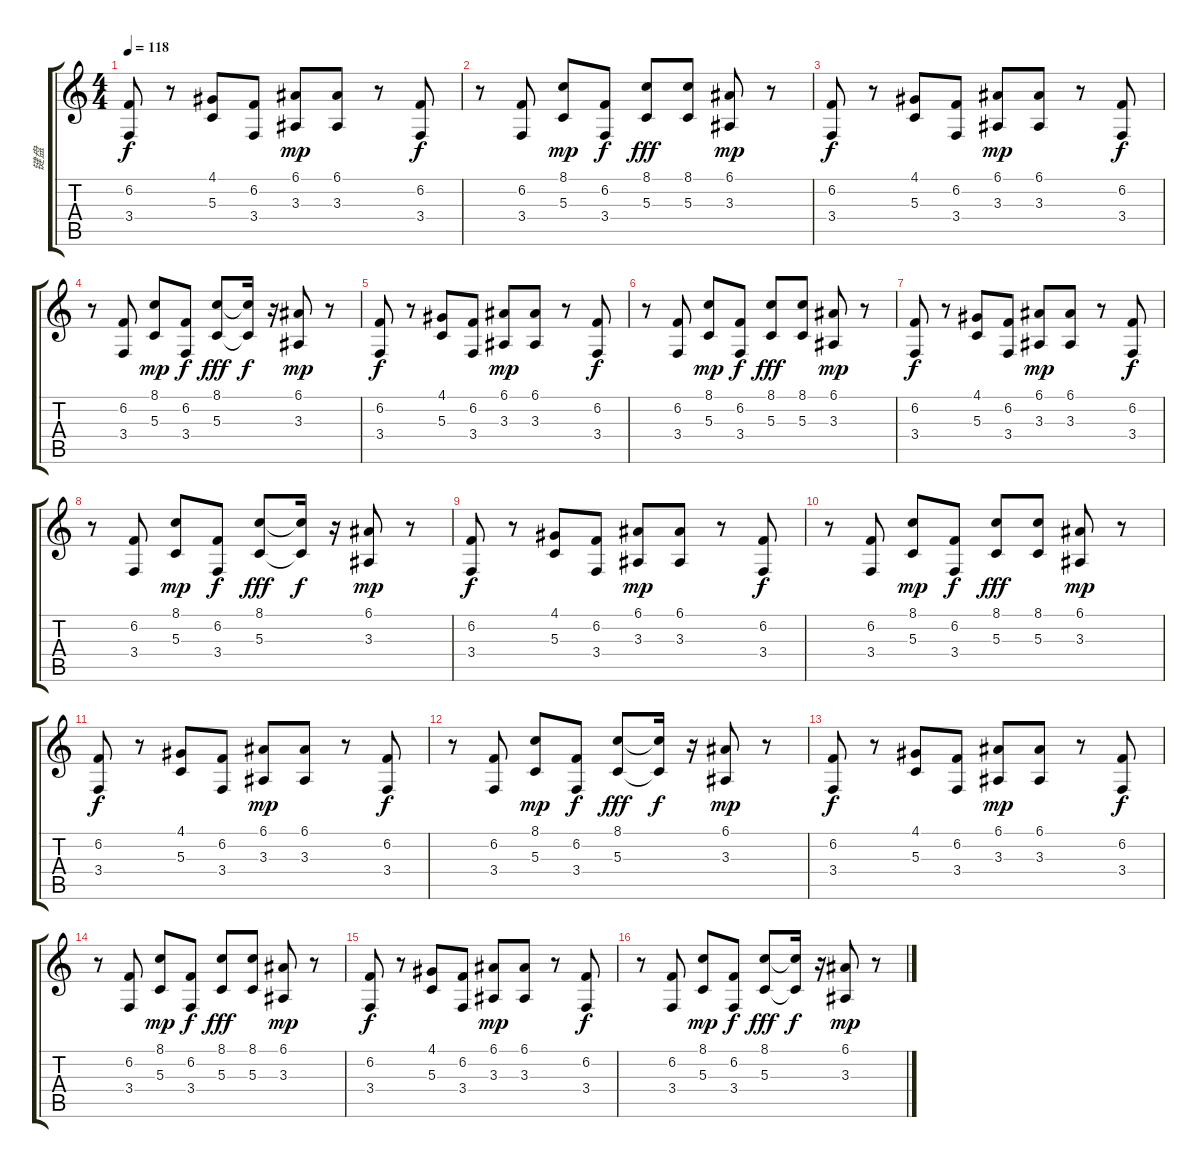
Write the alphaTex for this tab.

\track ("键盘" "键盘") {instrument lead6voice}
\staff {score tabs}
\tuning (E4 B3 G3 D3 A2 E2) {hide}
\ts (4 4)
\tempo 118
\clef g2
\ks c
(6.2 3.4).8{dy f instrument lead6voice} r.8 (4.1 5.3).8 (6.2 3.4).8 (6.1 3.3).8{dy mp} (6.1 3.3).8 r.8 (6.2 3.4).8{dy f} |
r.8 (6.2 3.4).8 (8.1 5.3).8{dy mp} (6.2 3.4).8{dy f} (8.1 5.3).8{dy fff} (8.1 5.3).8 (6.1 3.3).8{dy mp} r.8 |
(6.2 3.4).8{dy f} r.8 (4.1 5.3).8 (6.2 3.4).8 (6.1 3.3).8{dy mp} (6.1 3.3).8 r.8 (6.2 3.4).8{dy f} |
r.8 (6.2 3.4).8 (8.1 5.3).8{dy mp} (6.2 3.4).8{dy f} (8.1 5.3).8{dy fff} (8.1{t} 5.3{t}).16{dy f} r.16 (6.1 3.3).8{dy mp} r.8 |
(6.2 3.4).8{dy f} r.8 (4.1 5.3).8 (6.2 3.4).8 (6.1 3.3).8{dy mp} (6.1 3.3).8 r.8 (6.2 3.4).8{dy f} |
r.8 (6.2 3.4).8 (8.1 5.3).8{dy mp} (6.2 3.4).8{dy f} (8.1 5.3).8{dy fff} (8.1 5.3).8 (6.1 3.3).8{dy mp} r.8 |
(6.2 3.4).8{dy f} r.8 (4.1 5.3).8 (6.2 3.4).8 (6.1 3.3).8{dy mp} (6.1 3.3).8 r.8 (6.2 3.4).8{dy f} |
r.8 (6.2 3.4).8 (8.1 5.3).8{dy mp} (6.2 3.4).8{dy f} (8.1 5.3).8{dy fff} (8.1{t} 5.3{t}).16{dy f} r.16 (6.1 3.3).8{dy mp} r.8 |
(6.2 3.4).8{dy f} r.8 (4.1 5.3).8 (6.2 3.4).8 (6.1 3.3).8{dy mp} (6.1 3.3).8 r.8 (6.2 3.4).8{dy f} |
r.8 (6.2 3.4).8 (8.1 5.3).8{dy mp} (6.2 3.4).8{dy f} (8.1 5.3).8{dy fff} (8.1 5.3).8 (6.1 3.3).8{dy mp} r.8 |
(6.2 3.4).8{dy f} r.8 (4.1 5.3).8 (6.2 3.4).8 (6.1 3.3).8{dy mp} (6.1 3.3).8 r.8 (6.2 3.4).8{dy f} |
r.8 (6.2 3.4).8 (8.1 5.3).8{dy mp} (6.2 3.4).8{dy f} (8.1 5.3).8{dy fff} (8.1{t} 5.3{t}).16{dy f} r.16 (6.1 3.3).8{dy mp} r.8 |
(6.2 3.4).8{dy f} r.8 (4.1 5.3).8 (6.2 3.4).8 (6.1 3.3).8{dy mp} (6.1 3.3).8 r.8 (6.2 3.4).8{dy f} |
r.8 (6.2 3.4).8 (8.1 5.3).8{dy mp} (6.2 3.4).8{dy f} (8.1 5.3).8{dy fff} (8.1 5.3).8 (6.1 3.3).8{dy mp} r.8 |
(6.2 3.4).8{dy f} r.8 (4.1 5.3).8 (6.2 3.4).8 (6.1 3.3).8{dy mp} (6.1 3.3).8 r.8 (6.2 3.4).8{dy f} |
r.8 (6.2 3.4).8 (8.1 5.3).8{dy mp} (6.2 3.4).8{dy f} (8.1 5.3).8{dy fff} (8.1{t} 5.3{t}).16{dy f} r.16 (6.1 3.3).8{dy mp} r.8
